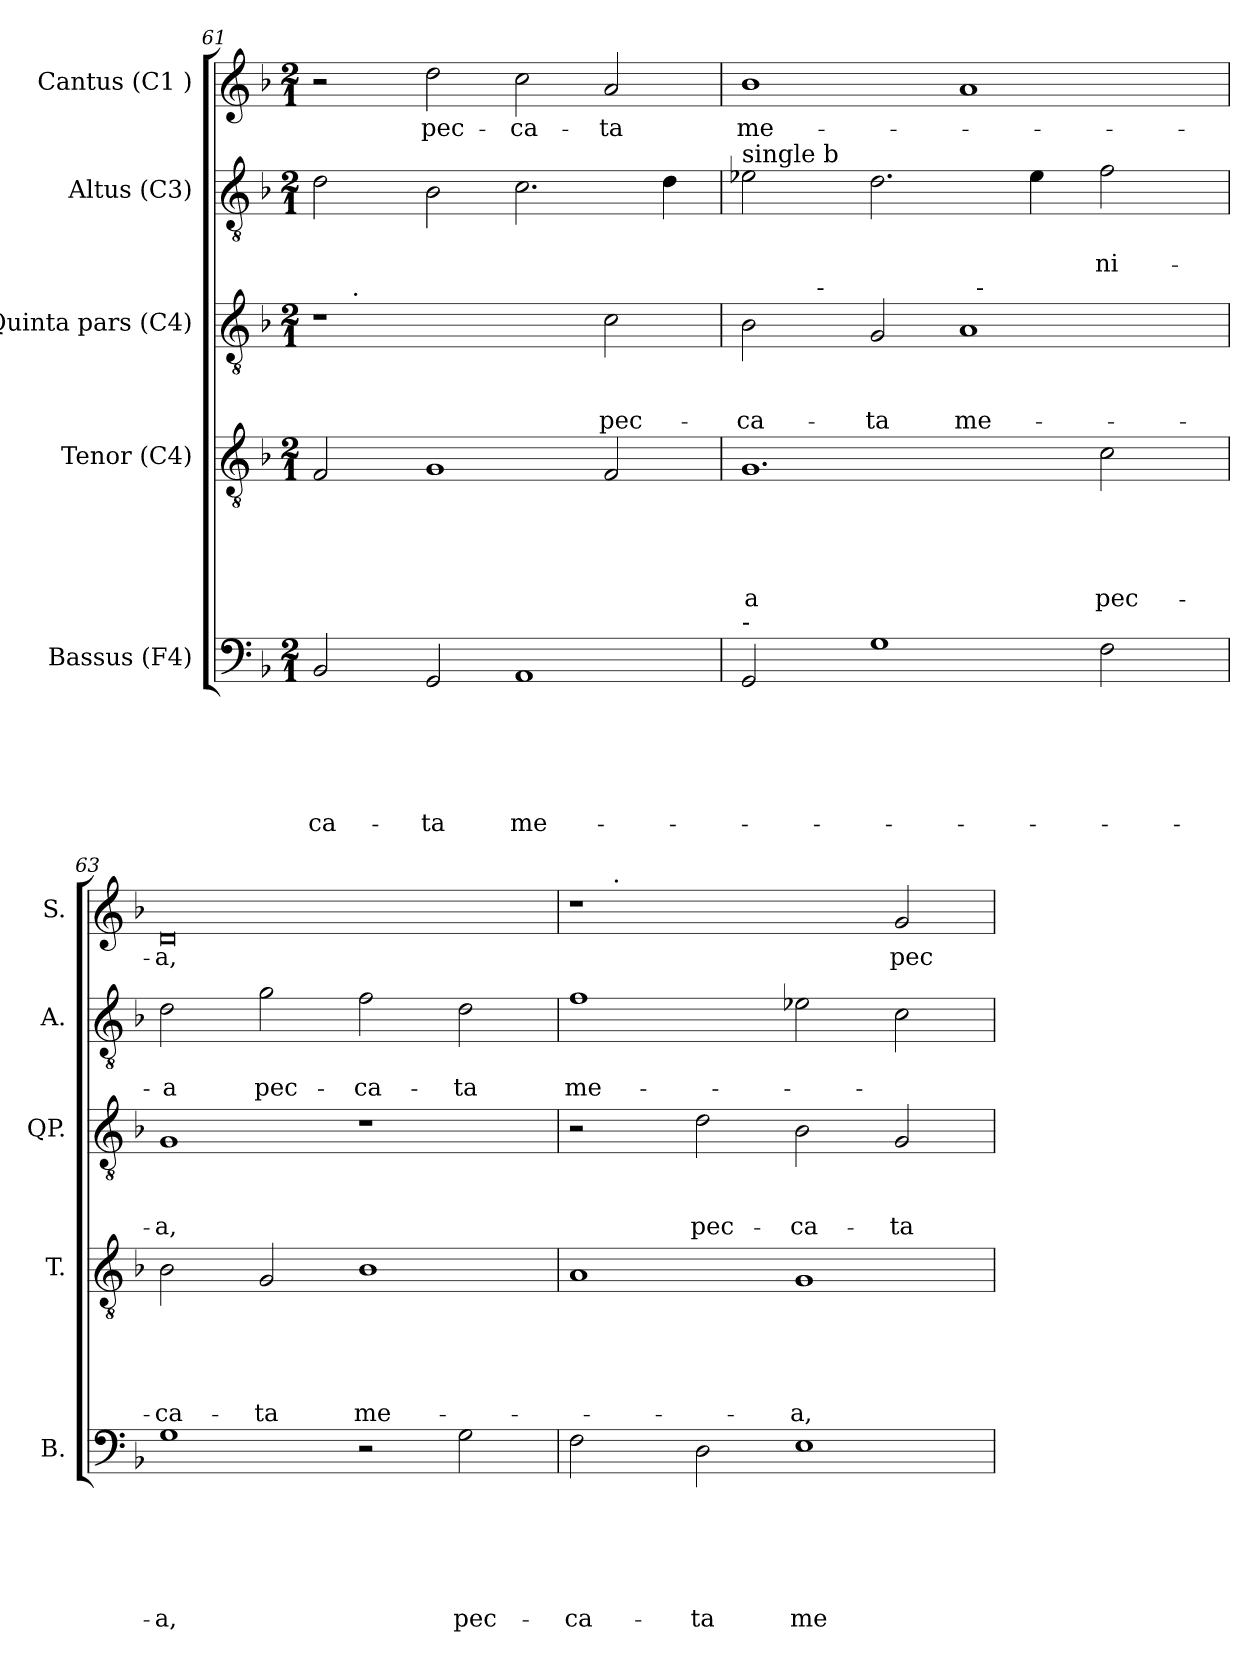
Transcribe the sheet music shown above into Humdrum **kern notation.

**kern	**text	**text	**text	**text	**text	**text	**kern	**text	**text	**text	**text	**text	**kern	**text	**text	**text	**kern	**text	**text	**kern	**text
*part5	*part5	*part5	*part5	*part5	*part5	*part5	*part4	*part4	*part4	*part4	*part4	*part4	*part3	*part3	*part3	*part3	*part2	*part2	*part2	*part1	*part1
*staff5	*staff5	*staff5	*staff5	*staff5	*staff5	*staff5	*staff4	*staff4	*staff4	*staff4	*staff4	*staff4	*staff3	*staff3	*staff3	*staff3	*staff2	*staff2	*staff2	*staff1	*staff1
*I"Bassus (F4)	*	*	*	*	*	*	*I"Tenor (C4)	*	*	*	*	*	*I"Quinta pars (C4)	*	*	*	*I"Altus (C3)	*	*	*I"Cantus (C1 )	*
*I'B.	*	*	*	*	*	*	*I'T.	*	*	*	*	*	*I'QP.	*	*	*	*I'A.	*	*	*I'S.	*
*clefF4	*	*	*	*	*	*	*clefGv2	*	*	*	*	*	*clefGv2	*	*	*	*clefGv2	*	*	*clefG2	*
*k[b-]	*	*	*	*	*	*	*k[b-]	*	*	*	*	*	*k[b-]	*	*	*	*k[b-]	*	*	*k[b-]	*
*F:	*	*	*	*	*	*	*F:	*	*	*	*	*	*F:	*	*	*	*F:	*	*	*F:	*
*M2/1	*	*	*	*	*	*	*M2/1	*	*	*	*	*	*M2/1	*	*	*	*M2/1	*	*	*M2/1	*
=61	=61	=61	=61	=61	=61	=61	=61	=61	=61	=61	=61	=61	=61	=61	=61	=61	=61	=61	=61	=61	=61
!	!	!	!	!	!	!LO:LY:b	!	!	!	!	!	!	!	!	!	!	!	!	!	!	!
*	*	*	*	*	*	*	*	*	*	*	*	*	*^	*	*	*	*	*	*	*	*
2BB-/	.	.	.	.	.	-ca-	2F/	.	.	.	.	.	1r	8ryy	.	.	.	2d\	.	.	2r	.
!	!	!	!	!	!	!	!	!	!	!	!	!	!	!LO:TX:a:t=.	!	!	!	!	!	!	!	!
.	.	.	.	.	.	.	.	.	.	.	.	.	.	1...ryy	.	.	.	.	.	.	.	.
!	!	!	!	!	!	!LO:LY:b	!	!	!	!	!	!	!	!	!	!	!	!	!	!	!	!LO:LY:b:rj
2GG/	.	.	.	.	.	-ta	1G	.	.	.	.	.	.	.	.	.	.	2B-\	.	.	2dd\	pec-
!	!	!	!	!	!	!LO:LY:b	!	!	!	!	!	!	!	!	!	!	!	!	!	!	!	!LO:LY:b:rj
1AA	.	.	.	.	.	me-	.	.	.	.	.	.	2ryy	.	.	.	.	2.c\	.	.	2cc\	-ca-
!	!	!	!	!	!	!	!	!	!	!	!	!	!	!	!	!	!LO:LY:b	!	!	!	!	!LO:LY:b:rj
.	.	.	.	.	.	.	2F/	.	.	.	.	.	2c\	.	.	.	pec-	.	.	.	2a/	-ta
.	.	.	.	.	.	.	.	.	.	.	.	.	.	.	.	.	.	4d\	.	.	.	.
!!LO:LB:g=z
=62	=62	=62	=62	=62	=62	=62	=62	=62	=62	=62	=62	=62	=62	=62	=62	=62	=62	=62	=62	=62	=62	=62
!	!	!	!	!	!	!	!	!	!	!	!	!	!	!	!	!	!	!LO:TX:a:t=single b	!	!	!	!
!LO:TX:a:t=-	!	!	!	!	!	!	!	!	!	!	!	!	!	!	!	!	!	!	!	!	!	!
!	!	!	!	!	!	!	!	!	!	!	!	!LO:LY:b:rj	!	!	!	!	!LO:LY:b	!	!	!	!	!LO:LY:b:rj
*	*	*	*	*	*	*	*	*	*	*	*	*	*	*^	*	*	*	*	*	*	*	*
2GG/	.	.	.	.	.	.	1.G	.	.	.	.	-a	2B-\	4ryy	1ryy	.	.	-ca-	2e-\	.	.	1b-	me-
.	.	.	.	.	.	.	.	.	.	.	.	.	.	32ryy	.	.	.	.	.	.	.	.	.
!	!	!	!	!	!	!	!	!	!	!	!	!	!	!LO:TX:a:t=-	!	!	!	!	!	!	!	!	!
.	.	.	.	.	.	.	.	.	.	.	.	.	.	1ryy	.	.	.	.	.	.	.	.	.
!	!	!	!	!	!	!	!	!	!	!	!	!	!	!	!	!	!	!LO:LY:b	!	!	!	!	!
1G	.	.	.	.	.	.	.	.	.	.	.	.	2G/	.	.	.	.	-ta	2.d\	.	.	.	.
!	!	!	!	!	!	!	!	!	!	!	!	!	!	!	!	!	!	!LO:LY:b	!	!	!	!	!
.	.	.	.	.	.	.	.	.	.	.	.	.	1A	.	32ryy	.	.	me-	.	.	.	1a	.
!	!	!	!	!	!	!	!	!	!	!	!	!	!	!	!LO:TX:a:t=-	!	!	!	!	!	!	!	!
.	.	.	.	.	.	.	.	.	.	.	.	.	.	.	2ryy	.	.	.	.	.	.	.	.
.	.	.	.	.	.	.	.	.	.	.	.	.	.	.	.	.	.	.	4e-\	.	.	.	.
.	.	.	.	.	.	.	.	.	.	.	.	.	.	2ryy	.	.	.	.	.	.	.	.	.
!	!	!	!	!	!	!	!	!	!	!	!	!LO:LY:b:rj	!	!	!	!	!	!	!	!	!LO:LY:b	!	!
2F\	.	.	.	.	.	.	2c\	.	.	.	.	pec-	.	.	.	.	.	.	2f\	.	-ni-	.	.
.	.	.	.	.	.	.	.	.	.	.	.	.	.	.	4...ryy	.	.	.	.	.	.	.	.
.	.	.	.	.	.	.	.	.	.	.	.	.	.	8..ryy	.	.	.	.	.	.	.	.	.
=63	=63	=63	=63	=63	=63	=63	=63	=63	=63	=63	=63	=63	=63	=63	=63	=63	=63	=63	=63	=63	=63	=63	=63
!	!	!	!	!	!	!LO:LY:b	!	!	!	!	!	!LO:LY:b:rj	!	!	!	!	!	!LO:LY:b	!	!	!LO:LY:b	!	!LO:LY:b:rj
*	*	*	*	*	*	*	*	*	*	*	*	*	*v	*v	*v	*	*	*	*	*	*	*	*
1G	.	.	.	.	.	-a,	2B-\	.	.	.	.	-ca-	1G	.	.	-a,	2d\	.	-a	0d	-a,
!	!	!	!	!	!	!	!	!	!	!	!	!LO:LY:b:rj	!	!	!	!	!	!	!LO:LY:b	!	!
.	.	.	.	.	.	.	2G/	.	.	.	.	-ta	.	.	.	.	2g\	.	pec-	.	.
!	!	!	!	!	!	!	!	!	!	!	!	!LO:LY:b:rj	!	!	!	!	!	!	!LO:LY:b	!	!
2r	.	.	.	.	.	.	1B-	.	.	.	.	me-	1r	.	.	.	2f\	.	-ca-	.	.
!	!	!	!	!	!	!LO:LY:b	!	!	!	!	!	!	!	!	!	!	!	!	!LO:LY:b	!	!
2G\	.	.	.	.	.	pec-	.	.	.	.	.	.	.	.	.	.	2d\	.	-ta	.	.
=64	=64	=64	=64	=64	=64	=64	=64	=64	=64	=64	=64	=64	=64	=64	=64	=64	=64	=64	=64	=64	=64
!	!	!	!	!	!	!LO:LY:b	!	!	!	!	!	!	!	!	!	!	!	!	!LO:LY:b	!	!
*	*	*	*	*	*	*	*	*	*	*	*	*	*	*	*	*	*	*	*	*^	*
2F\	.	.	.	.	.	-ca-	1A	.	.	.	.	.	2r	.	.	.	1f	.	me-	1r	8ryy	.
!	!	!	!	!	!	!	!	!	!	!	!	!	!	!	!	!	!	!	!	!	!LO:TX:a:t=.	!
.	.	.	.	.	.	.	.	.	.	.	.	.	.	.	.	.	.	.	.	.	1...ryy	.
!	!	!	!	!	!	!LO:LY:b	!	!	!	!	!	!	!	!	!	!LO:LY:b	!	!	!	!	!	!
2D\	.	.	.	.	.	-ta	.	.	.	.	.	.	2d\	.	.	pec-	.	.	.	.	.	.
!	!	!	!	!	!	!LO:LY:b	!	!	!	!	!	!LO:LY:b:rj	!	!	!	!LO:LY:b	!	!	!	!	!	!
1E	.	.	.	.	.	me-	1G	.	.	.	.	-a,	2B-\	.	.	-ca-	2e-X\	.	.	2ryy	.	.
!	!	!	!	!	!	!	!	!	!	!	!	!	!	!	!	!LO:LY:b	!	!	!	!	!	!LO:LY:b:rj
.	.	.	.	.	.	.	.	.	.	.	.	.	2G/	.	.	-ta	2c\	.	.	2g/	.	pec-
*	*	*	*	*	*	*	*	*	*	*	*	*	*	*	*	*	*	*	*	*v	*v	*
=	=	=	=	=	=	=	=	=	=	=	=	=	=	=	=	=	=	=	=	=	=
*-	*-	*-	*-	*-	*-	*-	*-	*-	*-	*-	*-	*-	*-	*-	*-	*-	*-	*-	*-	*-	*-
